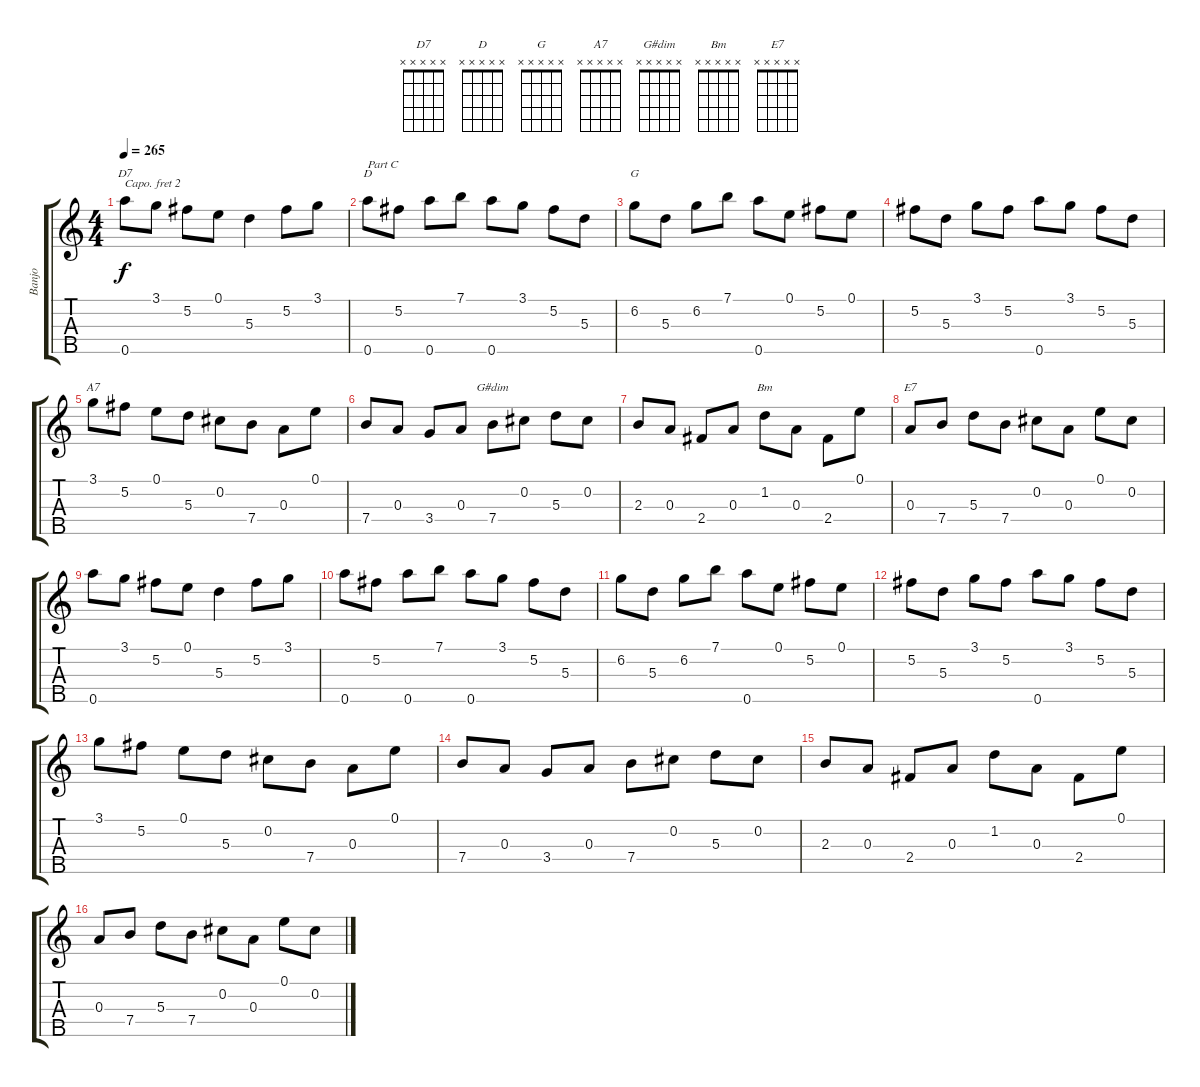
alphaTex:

\track ("Banjo" "Banjo") {instrument banjo}
\staff {score tabs}
\capo 2
\tuning (D4 B3 G3 D3 G4) {hide}
\displaytranspose 12
\chord ("D7" x x x x x) {firstfret 0}
\chord ("D" x x x x x) {firstfret 0}
\chord ("G" x x x x x) {firstfret 0}
\chord ("A7" x x x x x) {firstfret 0}
\chord ("G#dim" x x x x x) {firstfret 0}
\chord ("Bm" x x x x x) {firstfret 0}
\chord ("E7" x x x x x) {firstfret 0}
\ts (4 4)
\tempo 265
\clef g2
\ks c
0.5.8{ch "D7" dy f} 3.1.8 5.2.8 0.1.8 5.3.4 5.2.8 3.1.8 |
0.5.8{ch "D" txt "Part C"} 5.2.8 0.5.8 7.1.8 0.5.8 3.1.8 5.2.8 5.3.8 |
6.2.8{ch "G"} 5.3.8 6.2.8 7.1.8 0.5.8 0.1.8 5.2.8 0.1.8 |
5.2.8 5.3.8 3.1.8 5.2.8 0.5.8 3.1.8 5.2.8 5.3.8 |
3.1.8{ch "A7"} 5.2.8 0.1.8 5.3.8 0.2.8 7.4.8 0.3.8 0.1.8 |
7.4.8 0.3.8 3.4.8 0.3.8 7.4.8{ch "G#dim"} 0.2.8 5.3.8 0.2.8 |
2.3.8 0.3.8 2.4.8 0.3.8 1.2.8{ch "Bm"} 0.3.8 2.4.8 0.1.8 |
0.3.8{ch "E7"} 7.4.8 5.3.8 7.4.8 0.2.8 0.3.8 0.1.8 0.2.8 |
0.5.8 3.1.8 5.2.8 0.1.8 5.3.4 5.2.8 3.1.8 |
0.5.8 5.2.8 0.5.8 7.1.8 0.5.8 3.1.8 5.2.8 5.3.8 |
6.2.8 5.3.8 6.2.8 7.1.8 0.5.8 0.1.8 5.2.8 0.1.8 |
5.2.8 5.3.8 3.1.8 5.2.8 0.5.8 3.1.8 5.2.8 5.3.8 |
3.1.8 5.2.8 0.1.8 5.3.8 0.2.8 7.4.8 0.3.8 0.1.8 |
7.4.8 0.3.8 3.4.8 0.3.8 7.4.8 0.2.8 5.3.8 0.2.8 |
2.3.8 0.3.8 2.4.8 0.3.8 1.2.8 0.3.8 2.4.8 0.1.8 |
0.3.8 7.4.8 5.3.8 7.4.8 0.2.8 0.3.8 0.1.8 0.2.8
